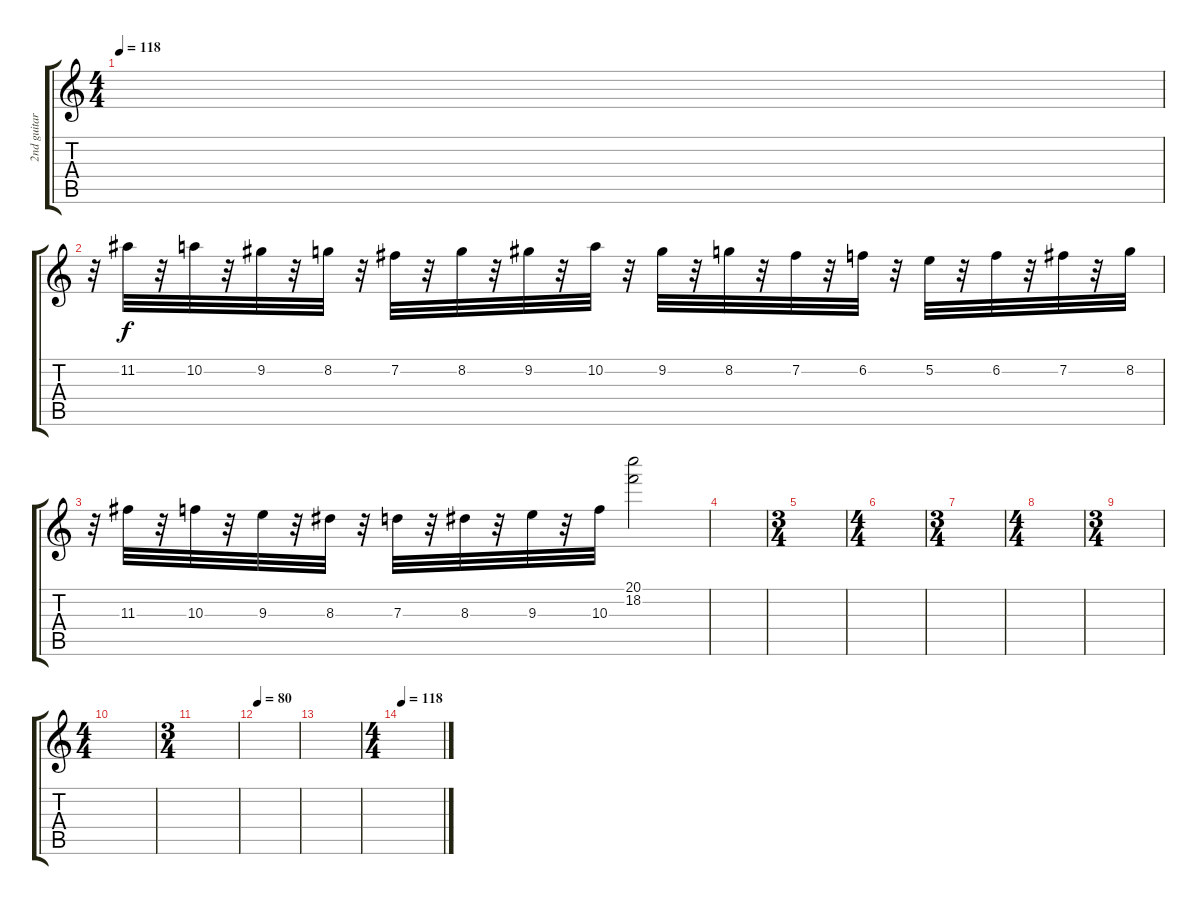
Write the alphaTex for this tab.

\track ("2nd guitar" "2nd guitar") {instrument overdrivenguitar}
\staff {score tabs}
\tuning (E4 B3 G3 D3 A2 D2) {hide}
\ts (4 4)
\tempo 118
\clef g2
\ks c
|
r.32 11.2.32 r.32 10.2.32 r.32 9.2.32 r.32 8.2.32 r.32 7.2.32 r.32 8.2.32 r.32 9.2.32 r.32 10.2.32 r.32 9.2.32 r.32 8.2.32 r.32 7.2.32 r.32 6.2.32 r.32 5.2.32 r.32 6.2.32 r.32 7.2.32 r.32 8.2.32 |
r.32 11.3.32 r.32 10.3.32 r.32 9.3.32 r.32 8.3.32 r.32 7.3.32 r.32 8.3.32 r.32 9.3.32 r.32 10.3.32 (20.1 18.2).2 |
|
\ts (3 4)
|
\ts (4 4)
|
\ts (3 4)
|
\ts (4 4)
|
\ts (3 4)
|
\ts (4 4)
|
\ts (3 4)
|
\tempo 80
|
|
\ts (4 4)
\tempo 116
\tempo 118
